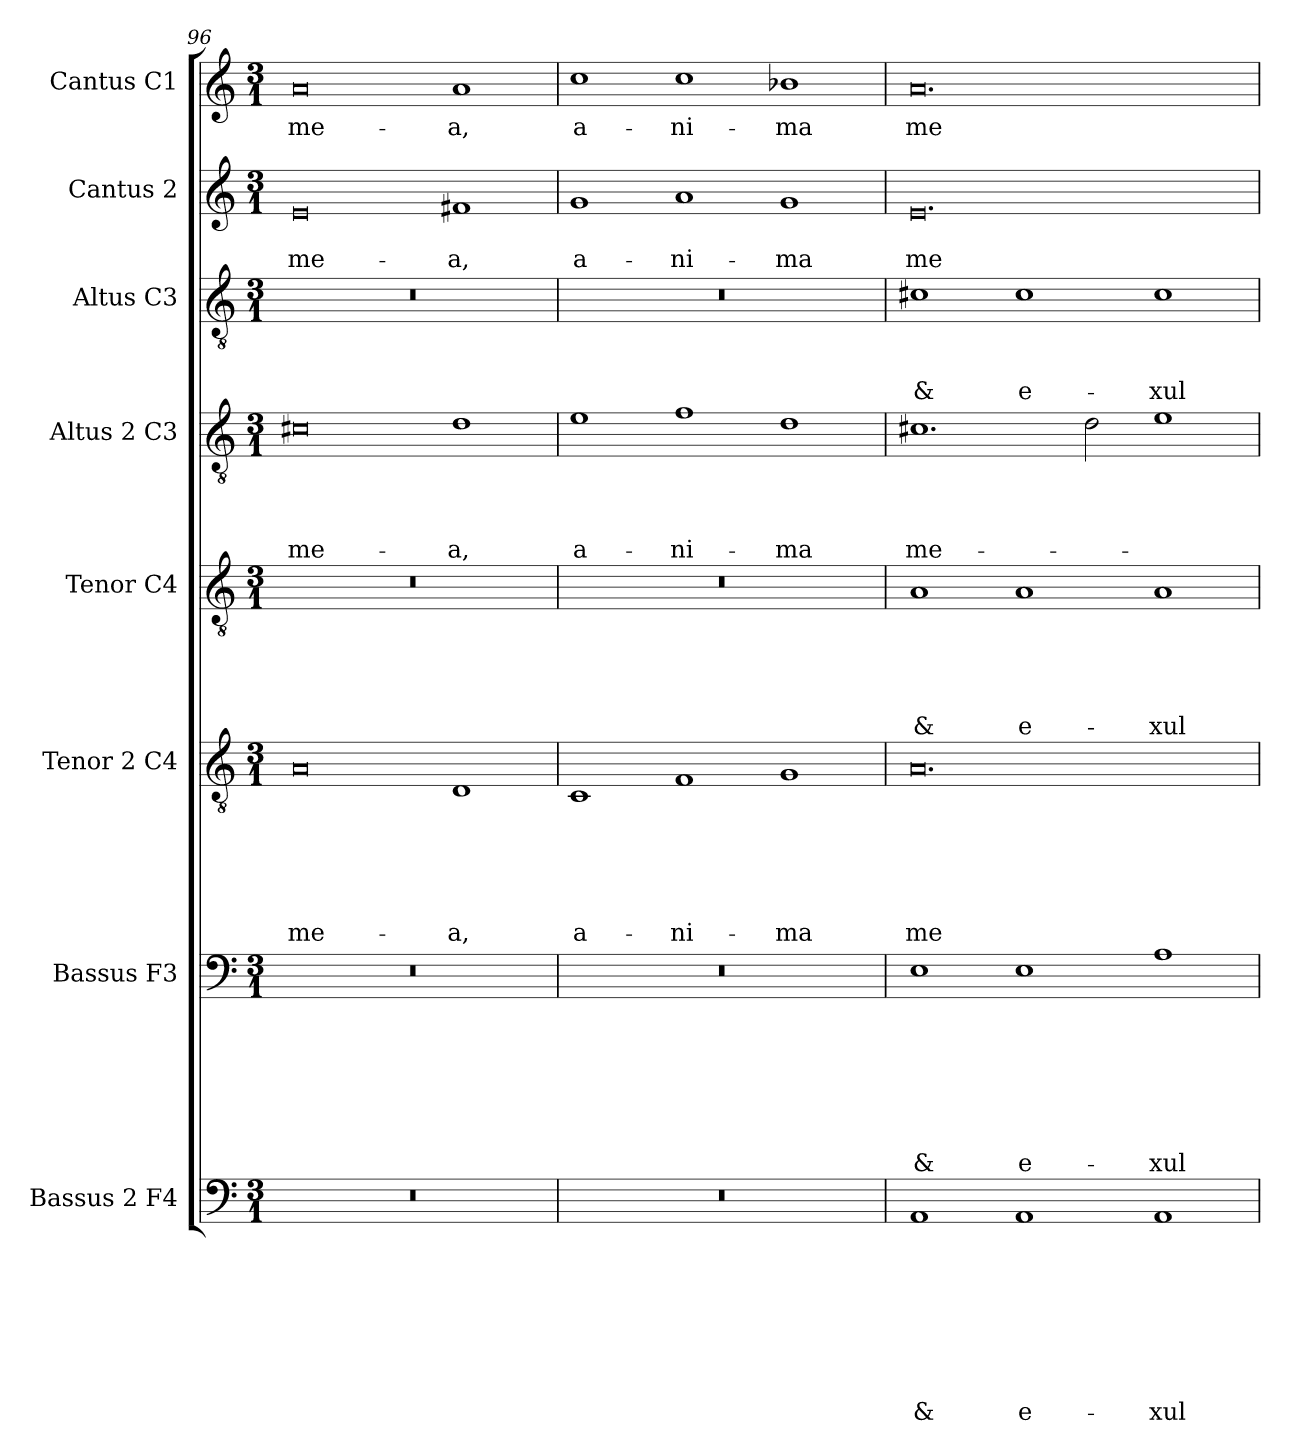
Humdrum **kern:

**kern	**text	**text	**text	**text	**text	**text	**text	**text	**kern	**text	**text	**text	**text	**text	**text	**text	**kern	**text	**text	**text	**text	**text	**text	**kern	**text	**text	**text	**text	**text	**kern	**text	**text	**text	**text	**kern	**text	**text	**text	**kern	**text	**text	**kern	**text
*part8	*part8	*part8	*part8	*part8	*part8	*part8	*part8	*part8	*part7	*part7	*part7	*part7	*part7	*part7	*part7	*part7	*part6	*part6	*part6	*part6	*part6	*part6	*part6	*part5	*part5	*part5	*part5	*part5	*part5	*part4	*part4	*part4	*part4	*part4	*part3	*part3	*part3	*part3	*part2	*part2	*part2	*part1	*part1
*staff8	*staff8	*staff8	*staff8	*staff8	*staff8	*staff8	*staff8	*staff8	*staff7	*staff7	*staff7	*staff7	*staff7	*staff7	*staff7	*staff7	*staff6	*staff6	*staff6	*staff6	*staff6	*staff6	*staff6	*staff5	*staff5	*staff5	*staff5	*staff5	*staff5	*staff4	*staff4	*staff4	*staff4	*staff4	*staff3	*staff3	*staff3	*staff3	*staff2	*staff2	*staff2	*staff1	*staff1
*I"Bassus 2 F4	*	*	*	*	*	*	*	*	*I"Bassus F3	*	*	*	*	*	*	*	*I"Tenor 2 C4	*	*	*	*	*	*	*I"Tenor C4	*	*	*	*	*	*I"Altus 2 C3	*	*	*	*	*I"Altus C3	*	*	*	*I"Cantus 2	*	*	*I"Cantus C1	*
*I'B2	*	*	*	*	*	*	*	*	*I'B	*	*	*	*	*	*	*	*I'T2	*	*	*	*	*	*	*I'T	*	*	*	*	*	*I'A2	*	*	*	*	*I'A	*	*	*	*I'C2	*	*	*I'C	*
*clefF4	*	*	*	*	*	*	*	*	*clefF4	*	*	*	*	*	*	*	*clefGv2	*	*	*	*	*	*	*clefGv2	*	*	*	*	*	*clefGv2	*	*	*	*	*clefGv2	*	*	*	*clefG2	*	*	*clefG2	*
*k[]	*	*	*	*	*	*	*	*	*k[]	*	*	*	*	*	*	*	*k[]	*	*	*	*	*	*	*k[]	*	*	*	*	*	*k[]	*	*	*	*	*k[]	*	*	*	*k[]	*	*	*k[]	*
*C:	*	*	*	*	*	*	*	*	*C:	*	*	*	*	*	*	*	*C:	*	*	*	*	*	*	*C:	*	*	*	*	*	*C:	*	*	*	*	*C:	*	*	*	*C:	*	*	*C:	*
*M3/1	*	*	*	*	*	*	*	*	*M3/1	*	*	*	*	*	*	*	*M3/1	*	*	*	*	*	*	*M3/1	*	*	*	*	*	*M3/1	*	*	*	*	*M3/1	*	*	*	*M3/1	*	*	*M3/1	*
=96	=96	=96	=96	=96	=96	=96	=96	=96	=96	=96	=96	=96	=96	=96	=96	=96	=96	=96	=96	=96	=96	=96	=96	=96	=96	=96	=96	=96	=96	=96	=96	=96	=96	=96	=96	=96	=96	=96	=96	=96	=96	=96	=96
!	!	!	!	!	!	!	!	!	!	!	!	!	!	!	!	!	!	!	!	!	!	!	!LO:LY:b	!	!	!	!	!	!	!	!	!	!	!LO:LY:b	!	!	!	!	!	!	!LO:LY:b	!	!LO:LY:b
0.r	.	.	.	.	.	.	.	.	0.r	.	.	.	.	.	.	.	0A	.	.	.	.	.	me-	0.r	.	.	.	.	.	0c#X	.	.	.	me-	0.r	.	.	.	0e	.	me-	0a	me-
!	!	!	!	!	!	!	!	!	!	!	!	!	!	!	!	!	!	!	!	!	!	!	!LO:LY:b	!	!	!	!	!	!	!	!	!	!	!LO:LY:b	!	!	!	!	!	!	!LO:LY:b	!	!LO:LY:b
.	.	.	.	.	.	.	.	.	.	.	.	.	.	.	.	.	1D	.	.	.	.	.	-a,	.	.	.	.	.	.	1d	.	.	.	-a,	.	.	.	.	1f#X	.	-a,	1a	-a,
=97	=97	=97	=97	=97	=97	=97	=97	=97	=97	=97	=97	=97	=97	=97	=97	=97	=97	=97	=97	=97	=97	=97	=97	=97	=97	=97	=97	=97	=97	=97	=97	=97	=97	=97	=97	=97	=97	=97	=97	=97	=97	=97	=97
!	!	!	!	!	!	!	!	!	!	!	!	!	!	!	!	!	!	!	!	!	!	!	!LO:LY:b	!	!	!	!	!	!	!	!	!	!	!LO:LY:b	!	!	!	!	!	!	!LO:LY:b	!	!LO:LY:b
0.r	.	.	.	.	.	.	.	.	0.r	.	.	.	.	.	.	.	1C	.	.	.	.	.	a-	0.r	.	.	.	.	.	1e	.	.	.	a-	0.r	.	.	.	1g	.	a-	1cc	a-
!	!	!	!	!	!	!	!	!	!	!	!	!	!	!	!	!	!	!	!	!	!	!	!LO:LY:b	!	!	!	!	!	!	!	!	!	!	!LO:LY:b	!	!	!	!	!	!	!LO:LY:b	!	!LO:LY:b
.	.	.	.	.	.	.	.	.	.	.	.	.	.	.	.	.	1F	.	.	.	.	.	-ni-	.	.	.	.	.	.	1f	.	.	.	-ni-	.	.	.	.	1a	.	-ni-	1cc	-ni-
!	!	!	!	!	!	!	!	!	!	!	!	!	!	!	!	!	!	!	!	!	!	!	!LO:LY:b	!	!	!	!	!	!	!	!	!	!	!LO:LY:b	!	!	!	!	!	!	!LO:LY:b	!	!LO:LY:b
.	.	.	.	.	.	.	.	.	.	.	.	.	.	.	.	.	1G	.	.	.	.	.	-ma	.	.	.	.	.	.	1d	.	.	.	-ma	.	.	.	.	1g	.	-ma	1b-X	-ma
=98	=98	=98	=98	=98	=98	=98	=98	=98	=98	=98	=98	=98	=98	=98	=98	=98	=98	=98	=98	=98	=98	=98	=98	=98	=98	=98	=98	=98	=98	=98	=98	=98	=98	=98	=98	=98	=98	=98	=98	=98	=98	=98	=98
!	!	!	!	!	!	!	!	!LO:LY:b	!	!	!	!	!	!	!	!LO:LY:b	!	!	!	!	!	!	!LO:LY:b	!	!	!	!	!	!LO:LY:b	!	!	!	!	!LO:LY:b	!	!	!	!LO:LY:b	!	!	!LO:LY:b	!	!LO:LY:b
1AA	.	.	.	.	.	.	.	&	1E	.	.	.	.	.	.	&	0.A	.	.	.	.	.	me-	1A	.	.	.	.	&	1.c#X	.	.	.	me-	1c#X	.	.	&	0.e	.	me-	0.a	me-
!	!	!	!	!	!	!	!	!LO:LY:b	!	!	!	!	!	!	!	!LO:LY:b	!	!	!	!	!	!	!	!	!	!	!	!	!LO:LY:b	!	!	!	!	!	!	!	!	!LO:LY:b	!	!	!	!	!
1AA	.	.	.	.	.	.	.	e-	1E	.	.	.	.	.	.	e-	.	.	.	.	.	.	.	1A	.	.	.	.	e-	.	.	.	.	.	1c#	.	.	e-	.	.	.	.	.
.	.	.	.	.	.	.	.	.	.	.	.	.	.	.	.	.	.	.	.	.	.	.	.	.	.	.	.	.	.	2d\	.	.	.	.	.	.	.	.	.	.	.	.	.
!	!	!	!	!	!	!	!	!LO:LY:b	!	!	!	!	!	!	!	!LO:LY:b	!	!	!	!	!	!	!	!	!	!	!	!	!LO:LY:b	!	!	!	!	!	!	!	!	!LO:LY:b	!	!	!	!	!
1AA	.	.	.	.	.	.	.	-xul-	1A	.	.	.	.	.	.	-xul-	.	.	.	.	.	.	.	1A	.	.	.	.	-xul-	1e	.	.	.	.	1c#	.	.	-xul-	.	.	.	.	.
=	=	=	=	=	=	=	=	=	=	=	=	=	=	=	=	=	=	=	=	=	=	=	=	=	=	=	=	=	=	=	=	=	=	=	=	=	=	=	=	=	=	=	=
*-	*-	*-	*-	*-	*-	*-	*-	*-	*-	*-	*-	*-	*-	*-	*-	*-	*-	*-	*-	*-	*-	*-	*-	*-	*-	*-	*-	*-	*-	*-	*-	*-	*-	*-	*-	*-	*-	*-	*-	*-	*-	*-	*-
